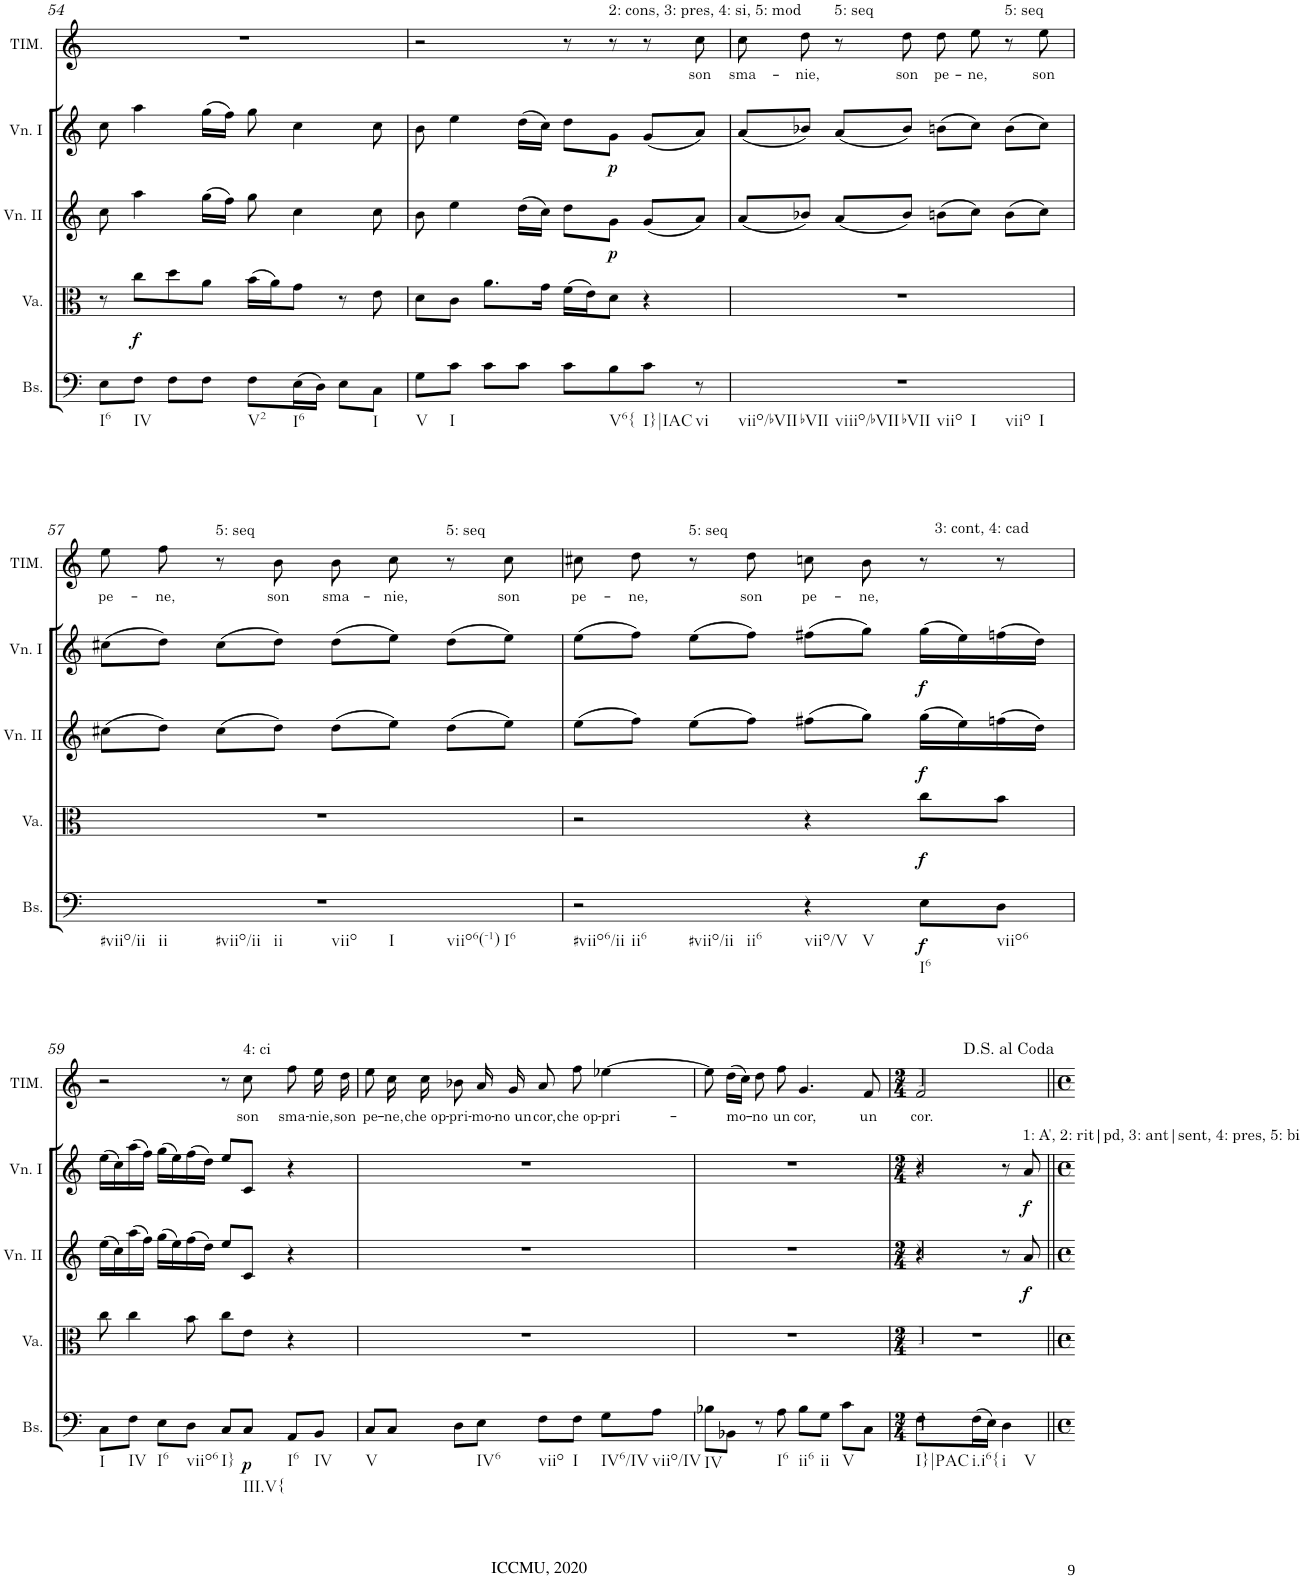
**kern	**dynam	**kern	**dynam	**kern	**dynam	**kern	**dynam	**kern	**text
*part5	*part5	*part4	*part4	*part3	*part3	*part2	*part2	*part1	*part1
*staff5	*staff5	*staff4	*staff4	*staff3	*staff3	*staff2	*staff2	*staff1	*staff1
*I"Basso	*	*I"Viola	*	*I"Violino II	*	*I"Violino I	*	*I"TIMANTE	*
*I'Bs.	*	*I'Va.	*	*I'Vn. II	*	*I'Vn. I	*	*I'TIM.	*
!!LO:PB:g=z
*clefF4	*	*clefC3	*	*clefG2	*	*clefG2	*	*clefG2	*
*k[]	*	*k[]	*	*k[]	*	*k[]	*	*k[]	*
*M4/4	*	*M4/4	*	*M4/4	*	*M4/4	*	*M4/4	*
*met(c)	*	*met(c)	*	*met(c)	*	*met(c)	*	*met(c)	*
=54	=54	=54	=54	=54	=54	=54	=54	=54	=54
!LO:TX:b:t=I6	!	!	!	!	!	!	!	!	!
8E\L	.	8r	.	8cc\	.	8cc\	.	1r	.
!LO:TX:b:t=IV	!	!	!	!	!	!	!	!	!
!	!	!	!LO:DY:b	!	!	!	!	!	!
8F\J	.	8cc\L	f	4aa\	.	4aa\	.	.	.
8F\L	.	8dd\	.	.	.	.	.	.	.
8F\J	.	8a\J	.	(>16gg\LL	.	(>16gg\LL	.	.	.
.	.	.	.	16ff\JJ)	.	16ff\JJ)	.	.	.
!LO:TX:b:t=V2	!	!	!	!	!	!	!	!	!
8F\L	.	(>16b\LL	.	8gg\	.	8gg\	.	.	.
.	.	16a\J)	.	.	.	.	.	.	.
!LO:TX:b:t=I6	!	!	!	!	!	!	!	!	!
(>16E\L	.	8g\J	.	4cc\	.	4cc\	.	.	.
16D\JJ)	.	.	.	.	.	.	.	.	.
8E\L	.	8r	.	.	.	.	.	.	.
!LO:TX:b:t=I	!	!	!	!	!	!	!	!	!
8C\J	.	8e\	.	8cc\	.	8cc\	.	.	.
=55	=55	=55	=55	=55	=55	=55	=55	=55	=55
!LO:TX:b:t=V	!	!	!	!	!	!	!	!	!
8G\L	.	8d\L	.	8b\	.	8b\	.	2r	.
!LO:TX:b:t=I	!	!	!	!	!	!	!	!	!
8c\J	.	8c\J	.	4ee\	.	4ee\	.	.	.
8c\L	.	8.a\L	.	.	.	.	.	.	.
8c\J	.	.	.	(>16dd\LL	.	(>16dd\LL	.	.	.
.	.	16g\Jk	.	16cc\JJ)	.	16cc\JJ)	.	.	.
8c\L	.	(>16f\LL	.	8dd\L	.	8dd\L	.	8r	.
.	.	16e\J)	.	.	.	.	.	.	.
!	!	!	!	!	!	!	!	!LO:TX:a:t=2&colon; cons, 3&colon; pres, 4&colon; si, 5&colon; mod	!
!LO:TX:b:t=V6{	!	!	!	!	!	!	!	!	!
!	!	!	!	!	!LO:DY:b	!	!LO:DY:b	!	!
8B\	.	8d\J	.	8g\J	p	8g\J	p	8r	.
!LO:TX:b:t=I}|IAC	!	!	!	!	!	!	!	!	!
8c\J	.	4r	.	(<8g/L	.	(<8g/L	.	8r	.
!LO:TX:b:t=vi	!	!	!	!	!	!	!	!	!
!	!	!	!	!	!	!	!	!	!LO:LY:b
8r	.	.	.	8a/J)	.	8a/J)	.	8cc\	son
=56	=56	=56	=56	=56	=56	=56	=56	=56	=56
!LO:TX:b:t=viio/bVII	!	!	!	!	!	!	!	!	!
!LO:TX:b:t=bVII	!	!	!	!	!	!	!	!	!
!LO:TX:b:t=viiio/bVII	!	!	!	!	!	!	!	!	!
!LO:TX:b:t=bVII	!	!	!	!	!	!	!	!	!
!LO:TX:b:t=viio	!	!	!	!	!	!	!	!	!
!LO:TX:b:t=I	!	!	!	!	!	!	!	!	!
!LO:TX:b:t=viio	!	!	!	!	!	!	!	!	!
!LO:TX:b:t=I	!	!	!	!	!	!	!	!	!
!	!	!	!	!	!	!	!	!	!LO:LY:b
1r	.	1r	.	(<8a/L	.	(<8a/L	.	8cc\	sma-
!	!	!	!	!	!	!	!	!	!LO:LY:b
.	.	.	.	8b-X/J)	.	8b-X/J)	.	8dd\	-nie,
!	!	!	!	!	!	!	!	!LO:TX:a:t=5&colon; seq	!
.	.	.	.	(<8a/L	.	(<8a/L	.	8r	.
!	!	!	!	!	!	!	!	!	!LO:LY:b
.	.	.	.	8b-/J)	.	8b-/J)	.	8dd\	son
!	!	!	!	!	!	!	!	!	!LO:LY:b
.	.	.	.	(>8bn\L	.	(>8bn\L	.	8dd\	pe-
!	!	!	!	!	!	!	!	!	!LO:LY:b
.	.	.	.	8cc\J)	.	8cc\J)	.	8ee\	-ne,
!	!	!	!	!	!	!	!	!LO:TX:a:t=5&colon; seq	!
.	.	.	.	(>8b\L	.	(>8b\L	.	8r	.
!	!	!	!	!	!	!	!	!	!LO:LY:b
.	.	.	.	8cc\J)	.	8cc\J)	.	8ee\	son
!!LO:LB:g=z
=57	=57	=57	=57	=57	=57	=57	=57	=57	=57
!LO:TX:b:t=#viio/ii	!	!	!	!	!	!	!	!	!
!LO:TX:b:t=ii	!	!	!	!	!	!	!	!	!
!LO:TX:b:t=#viio/ii	!	!	!	!	!	!	!	!	!
!LO:TX:b:t=ii	!	!	!	!	!	!	!	!	!
!LO:TX:b:t=viio	!	!	!	!	!	!	!	!	!
!LO:TX:b:t=I	!	!	!	!	!	!	!	!	!
!LO:TX:b:t=viio6(-1)	!	!	!	!	!	!	!	!	!
!LO:TX:b:t=I6	!	!	!	!	!	!	!	!	!
!	!	!	!	!	!	!	!	!	!LO:LY:b
1r	.	1r	.	(>8cc#X\L	.	(>8cc#X\L	.	8ee\	pe-
!	!	!	!	!	!	!	!	!	!LO:LY:b
.	.	.	.	8dd\J)	.	8dd\J)	.	8ff\	-ne,
!	!	!	!	!	!	!	!	!LO:TX:a:t=5&colon; seq	!
.	.	.	.	(>8cc#\L	.	(>8cc#\L	.	8r	.
!	!	!	!	!	!	!	!	!	!LO:LY:b
.	.	.	.	8dd\J)	.	8dd\J)	.	8b\	son
!	!	!	!	!	!	!	!	!	!LO:LY:b
.	.	.	.	(>8dd\L	.	(>8dd\L	.	8b\	sma-
!	!	!	!	!	!	!	!	!	!LO:LY:b
.	.	.	.	8ee\J)	.	8ee\J)	.	8cc\	-nie,
!	!	!	!	!	!	!	!	!LO:TX:a:t=5&colon; seq	!
.	.	.	.	(>8dd\L	.	(>8dd\L	.	8r	.
!	!	!	!	!	!	!	!	!	!LO:LY:b
.	.	.	.	8ee\J)	.	8ee\J)	.	8cc\	son
=58	=58	=58	=58	=58	=58	=58	=58	=58	=58
!LO:TX:b:t=#viio6/ii	!	!	!	!	!	!	!	!	!
!LO:TX:b:t=ii6	!	!	!	!	!	!	!	!	!
!LO:TX:b:t=#viio/ii	!	!	!	!	!	!	!	!	!
!LO:TX:b:t=ii6	!	!	!	!	!	!	!	!	!
!	!	!	!	!	!	!	!	!	!LO:LY:b
2r	.	2r	.	(>8ee\L	.	(>8ee\L	.	8cc#X\	pe-
!	!	!	!	!	!	!	!	!	!LO:LY:b
.	.	.	.	8ff\J)	.	8ff\J)	.	8dd\	-ne,
!	!	!	!	!	!	!	!	!LO:TX:a:t=5&colon; seq	!
.	.	.	.	(>8ee\L	.	(>8ee\L	.	8r	.
!	!	!	!	!	!	!	!	!	!LO:LY:b
.	.	.	.	8ff\J)	.	8ff\J)	.	8dd\	son
!LO:TX:b:t=viio/V	!	!	!	!	!	!	!	!	!
!LO:TX:b:t=V	!	!	!	!	!	!	!	!	!
!	!	!	!	!	!	!	!	!	!LO:LY:b
4r	.	4r	.	(>8ff#X\L	.	(>8ff#X\L	.	8ccn\	pe-
!	!	!	!	!	!	!	!	!	!LO:LY:b
.	.	.	.	8gg\J)	.	8gg\J)	.	8b\	-ne,
!	!	!	!	!	!	!	!	!LO:TX:a:t=3&colon; cont, 4&colon; cad	!
!LO:TX:b:t=I6	!	!	!	!	!	!	!	!	!
!	!LO:DY:b	!	!LO:DY:b	!	!LO:DY:b	!	!LO:DY:b	!	!
8E\L	f	8cc\L	f	(>16gg\LL	f	(>16gg\LL	f	8r	.
.	.	.	.	16ee\)	.	16ee\)	.	.	.
!LO:TX:b:t=viio6	!	!	!	!	!	!	!	!	!
8D\J	.	8b\J	.	(>16ffn\	.	(>16ffn\	.	8r	.
.	.	.	.	16dd\JJ)	.	16dd\JJ)	.	.	.
!!LO:LB:g=z
=59	=59	=59	=59	=59	=59	=59	=59	=59	=59
!LO:TX:b:t=I	!	!	!	!	!	!	!	!	!
8C\L	.	8cc\	.	(>16ee\LL	.	(>16ee\LL	.	2r	.
.	.	.	.	16cc\)	.	16cc\)	.	.	.
!LO:TX:b:t=IV	!	!	!	!	!	!	!	!	!
8F\J	.	4cc\	.	(>16aa\	.	(>16aa\	.	.	.
.	.	.	.	16ff\JJ)	.	16ff\JJ)	.	.	.
!LO:TX:b:t=I6	!	!	!	!	!	!	!	!	!
8E\L	.	.	.	(>16gg\LL	.	(>16gg\LL	.	.	.
.	.	.	.	16ee\)	.	16ee\)	.	.	.
!LO:TX:b:t=viio6	!	!	!	!	!	!	!	!	!
8D\J	.	8b\	.	(>16ff\	.	(>16ff\	.	.	.
.	.	.	.	16dd\JJ)	.	16dd\JJ)	.	.	.
!LO:TX:b:t=I}	!	!	!	!	!	!	!	!	!
8C/L	.	8cc\L	.	8ee/L	.	8ee/L	.	8r	.
!	!	!	!	!	!	!	!	!LO:TX:a:t=4&colon; ci	!
!LO:TX:b:t=III.V{	!	!	!	!	!	!	!	!	!
!	!LO:DY:b	!	!	!	!	!	!	!	!LO:LY:b
8C/J	p	8e\J	.	8c/J	.	8c/J	.	8cc\	son
!LO:TX:b:t=I6	!	!	!	!	!	!	!	!	!
!	!	!	!	!	!	!	!	!	!LO:LY:b
8AA/L	.	4r	.	4r	.	4r	.	8ff\	sma-
!LO:TX:b:t=IV	!	!	!	!	!	!	!	!	!
!	!	!	!	!	!	!	!	!	!LO:LY:b
8BB/J	.	.	.	.	.	.	.	16ee\	-nie,
!	!	!	!	!	!	!	!	!	!LO:LY:b
.	.	.	.	.	.	.	.	16dd\	son
=60	=60	=60	=60	=60	=60	=60	=60	=60	=60
!LO:TX:b:t=V	!	!	!	!	!	!	!	!	!
!	!	!	!	!	!	!	!	!	!LO:LY:b
8C/L	.	1r	.	1r	.	1r	.	8ee\	pe-
!	!	!	!	!	!	!	!	!	!LO:LY:b
8C/J	.	.	.	.	.	.	.	16cc\	-ne,
!	!	!	!	!	!	!	!	!	!LO:LY:b
.	.	.	.	.	.	.	.	16cc\	che op-
!	!	!	!	!	!	!	!	!	!LO:LY:b
8D\L	.	.	.	.	.	.	.	8b-X\	-pri-
!LO:TX:b:t=IV6	!	!	!	!	!	!	!	!	!
!	!	!	!	!	!	!	!	!	!LO:LY:b
8E\J	.	.	.	.	.	.	.	16a/	-mo-
!	!	!	!	!	!	!	!	!	!LO:LY:b
.	.	.	.	.	.	.	.	16g/	no un
!LO:TX:b:t=viio	!	!	!	!	!	!	!	!	!
!	!	!	!	!	!	!	!	!	!LO:LY:b
8F\L	.	.	.	.	.	.	.	8a/	cor,
!LO:TX:b:t=I	!	!	!	!	!	!	!	!	!
!	!	!	!	!	!	!	!	!	!LO:LY:b
8F\J	.	.	.	.	.	.	.	8ff\	che op-
!LO:TX:b:t=IV6/IV	!	!	!	!	!	!	!	!	!
!	!	!	!	!	!	!	!	!	!LO:LY:b
8G\L	.	.	.	.	.	.	.	[4ee-X\	-pri-
!LO:TX:b:t=viio/IV	!	!	!	!	!	!	!	!	!
8A\J	.	.	.	.	.	.	.	.	.
=61	=61	=61	=61	=61	=61	=61	=61	=61	=61
!LO:TX:b:t=IV	!	!	!	!	!	!	!	!	!
8B-X\L	.	1r	.	1r	.	1r	.	8ee-\]	.
!	!	!	!	!	!	!	!	!	!LO:LY:b
8BB-X\J	.	.	.	.	.	.	.	(>16dd\LL	-mo-
.	.	.	.	.	.	.	.	16cc\JJ)	.
!	!	!	!	!	!	!	!	!	!LO:LY:b
8r	.	.	.	.	.	.	.	8dd\	-no
!LO:TX:b:t=I6	!	!	!	!	!	!	!	!	!
!	!	!	!	!	!	!	!	!	!LO:LY:b
8A\	.	.	.	.	.	.	.	8ff\	un
!LO:TX:b:t=ii6	!	!	!	!	!	!	!	!	!
!	!	!	!	!	!	!	!	!	!LO:LY:b
8B-\L	.	.	.	.	.	.	.	4.g/	cor,
!LO:TX:b:t=ii	!	!	!	!	!	!	!	!	!
8G\J	.	.	.	.	.	.	.	.	.
!LO:TX:b:t=V	!	!	!	!	!	!	!	!	!
8c\L	.	.	.	.	.	.	.	.	.
!	!	!	!	!	!	!	!	!	!LO:LY:b
8C\J	.	.	.	.	.	.	.	8f/	un
!	!	!	!	!	!	!	!	!LO:TX:b:t=[  ]	!
!	!	!	!	!	!	!LO:TX:b:t=[  ]	!	!	!
!	!	!	!	!LO:TX:b:t=[  ]	!	!	!	!	!
!	!	!LO:TX:b:t=[  ]	!	!	!	!	!	!	!
!LO:TX:b:t=[  ]	!	!	!	!	!	!	!	!	!
=62	=62	=62	=62	=62	=62	=62	=62	=62	=62
*M2/4	*	*M2/4	*	*M2/4	*	*M2/4	*	*M2/4	*
!LO:TX:b:t=I}|PAC	!	!	!	!	!	!	!	!	!
!	!	!	!	!	!	!	!	!	!LO:LY:b
8F\L	.	2r	.	4r	.	4r	.	2f/	cor.
!LO:TX:b:t=i.i6{	!	!	!	!	!	!	!	!	!
(>16F\L	.	.	.	.	.	.	.	.	.
16E\JJ)	.	.	.	.	.	.	.	.	.
!LO:TX:b:t=i	!	!	!	!	!	!	!	!	!
!LO:TX:b:t=V	!	!	!	!	!	!	!	!	!
4D\	.	.	.	8r	.	8r	.	.	.
!	!	!	!	!	!	!LO:TX:a:t=1&colon; A', 2&colon; rit|pd, 3&colon; ant|sent, 4&colon; pres, 5&colon; bi	!	!	!
!	!	!	!	!	!LO:DY:b	!	!LO:DY:b	!	!
.	.	.	.	8a/	f	8a/	f	.	.
=||	=||	=||	=||	=||	=||	=||	=||	=||	=||
*-	*-	*-	*-	*-	*-	*-	*-	*-	*-
